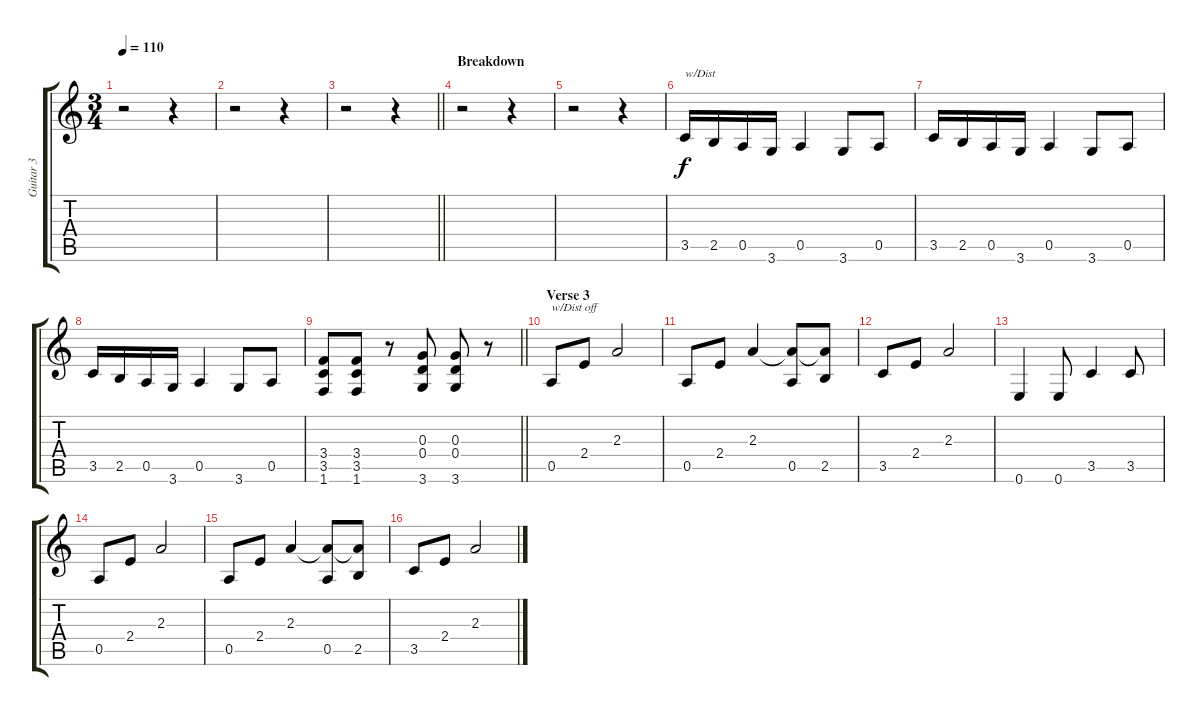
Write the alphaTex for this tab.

\track ("Guitar 3" "Guitar 3") {instrument distortionguitar}
\staff {score tabs}
\tuning (E4 B3 G3 D3 A2 E2) {hide}
\ts (3 4)
\tempo 110
\clef g2
\ks c
r.2{dy f} r.4 |
r.2 r.4 |
\barLineRight lightlight
r.2 r.4 |
\section ("" "Breakdown")
r.2 r.4 |
r.2 r.4 |
3.5.16{txt "w/Dist"} 2.5.16 0.5.16 3.6.16 0.5.4 3.6.8 0.5.8 |
3.5.16 2.5.16 0.5.16 3.6.16 0.5.4 3.6.8 0.5.8 |
3.5.16 2.5.16 0.5.16 3.6.16 0.5.4 3.6.8 0.5.8 |
\barLineRight lightlight
(3.4 3.5 1.6).8 (3.4 3.5 1.6).8 r.8 (0.3 0.4 3.6).8 (0.3 0.4 3.6).8 r.8 |
\section ("" "Verse 3")
0.5.8{txt "w/Dist off" instrument acousticguitarsteel} 2.4.8 2.3.2 |
0.5.8 2.4.8 2.3.4 (2.3{t} 0.5).8 (2.3{t} 2.5).8 |
3.5.8 2.4.8 2.3.2 |
0.6.4 0.6.8 3.5.4 3.5.8 |
0.5.8 2.4.8 2.3.2 |
0.5.8 2.4.8 2.3.4 (2.3{t} 0.5).8 (2.3{t} 2.5).8 |
3.5.8 2.4.8 2.3.2
